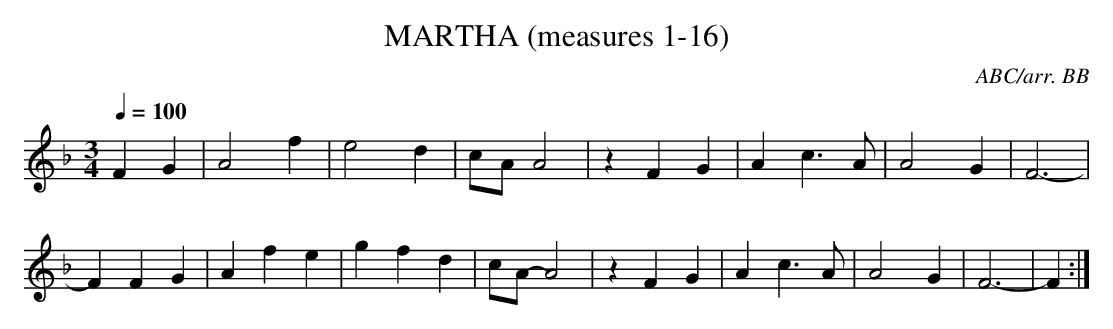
X:1
T:MARTHA (measures 1-16)
Y:"valse"
C:ABC/arr. BB
Q:1/4=100
L:1/8
M:3/4
K:F
F2G2|A4f2|e4d2|cA A4|z2F2G2|A2 c3A|A4G2|F6-|
F2F2G2|A2f2e2|g2f2d2|cA-A4|z2F2G2|A2c3A|A4G2|F6-|F2:|
